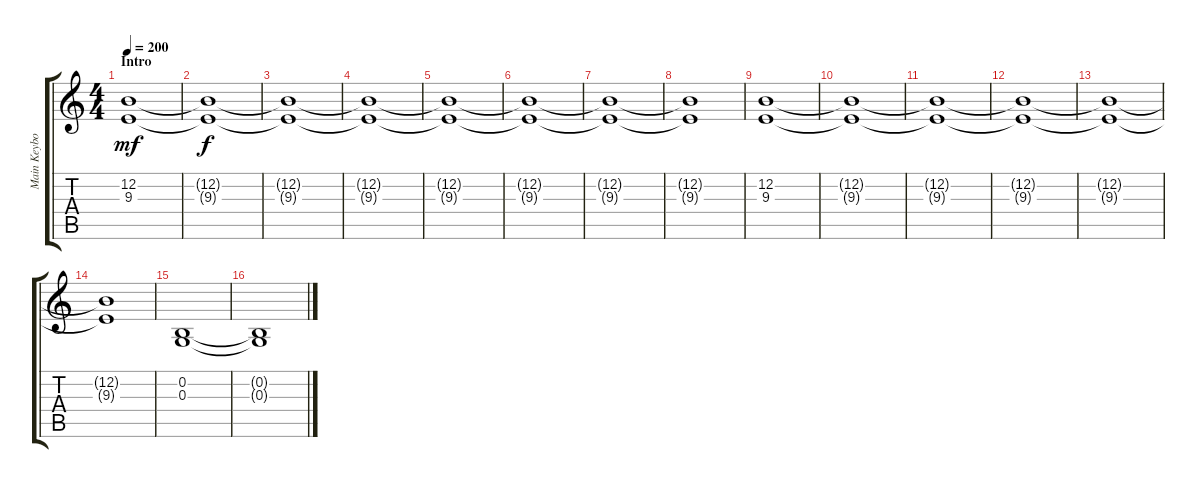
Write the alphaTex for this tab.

\track ("Main Keyboards" "Main Keybo") {instrument stringensemble1}
\staff {score tabs}
\tuning (E4 B3 G3 D3 A2 E2) {hide}
\ts (4 4)
\section ("" "Intro")
\tempo 200
\clef g2
\ks c
(12.2 9.3).1{dy mf instrument stringensemble2} |
(12.2{t} 9.3{t}).1{dy f} |
(12.2{t} 9.3{t}).1 |
(12.2{t} 9.3{t}).1 |
(12.2{t} 9.3{t}).1 |
(12.2{t} 9.3{t}).1 |
(12.2{t} 9.3{t}).1 |
(12.2{t} 9.3{t}).1 |
(12.2 9.3).1 |
(12.2{t} 9.3{t}).1 |
(12.2{t} 9.3{t}).1 |
(12.2{t} 9.3{t}).1 |
(12.2{t} 9.3{t}).1 |
(12.2{t} 9.3{t}).1 |
(0.2 0.3).1{instrument seashore} |
(0.2{t} 0.3{t}).1
